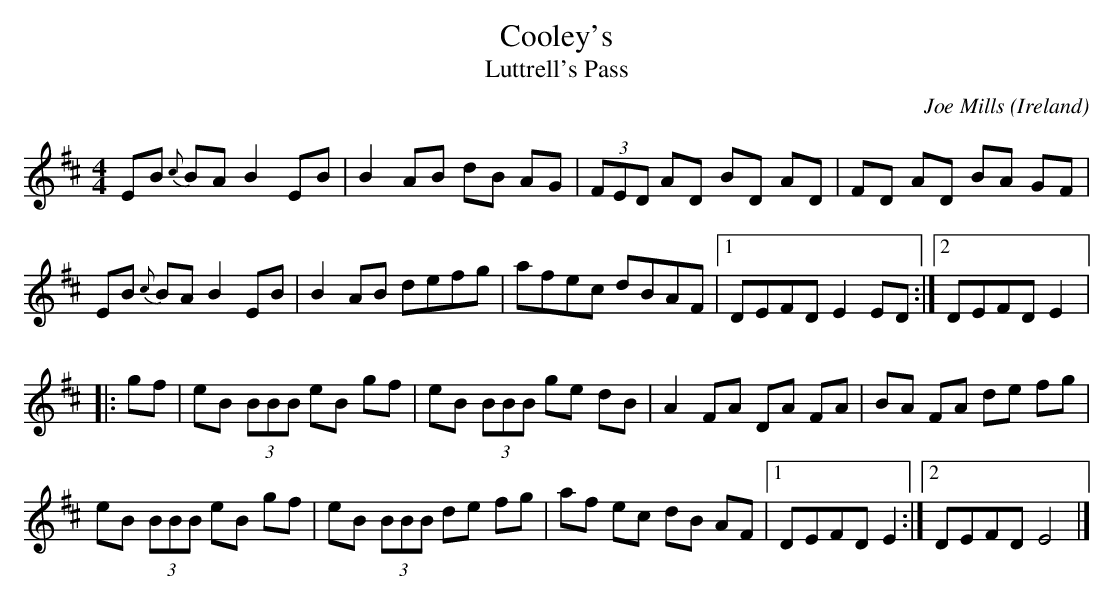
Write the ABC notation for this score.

X:1
T:Cooley's
T:Luttrell's Pass
C:Joe Mills
O:Ireland
M:4/4
K:EDor
EB {c}BA B2 EB | B2 AB dB AG | \
(3FED AD BD AD | FD AD BA GF |
EB {c}BA B2 EB | B2AB defg | \
afec dBAF |1 DEFD E2ED :|2 DEFD E2 |:
gf |\
eB (3BBB eB gf | eB (3BBB ge dB | \
A2FA DA FA | BA FA de fg |
eB (3BBB eB gf | eB (3BBB de fg | \
af ec dB AF |1 DEFD E2 :|2 DEFD E4|]
